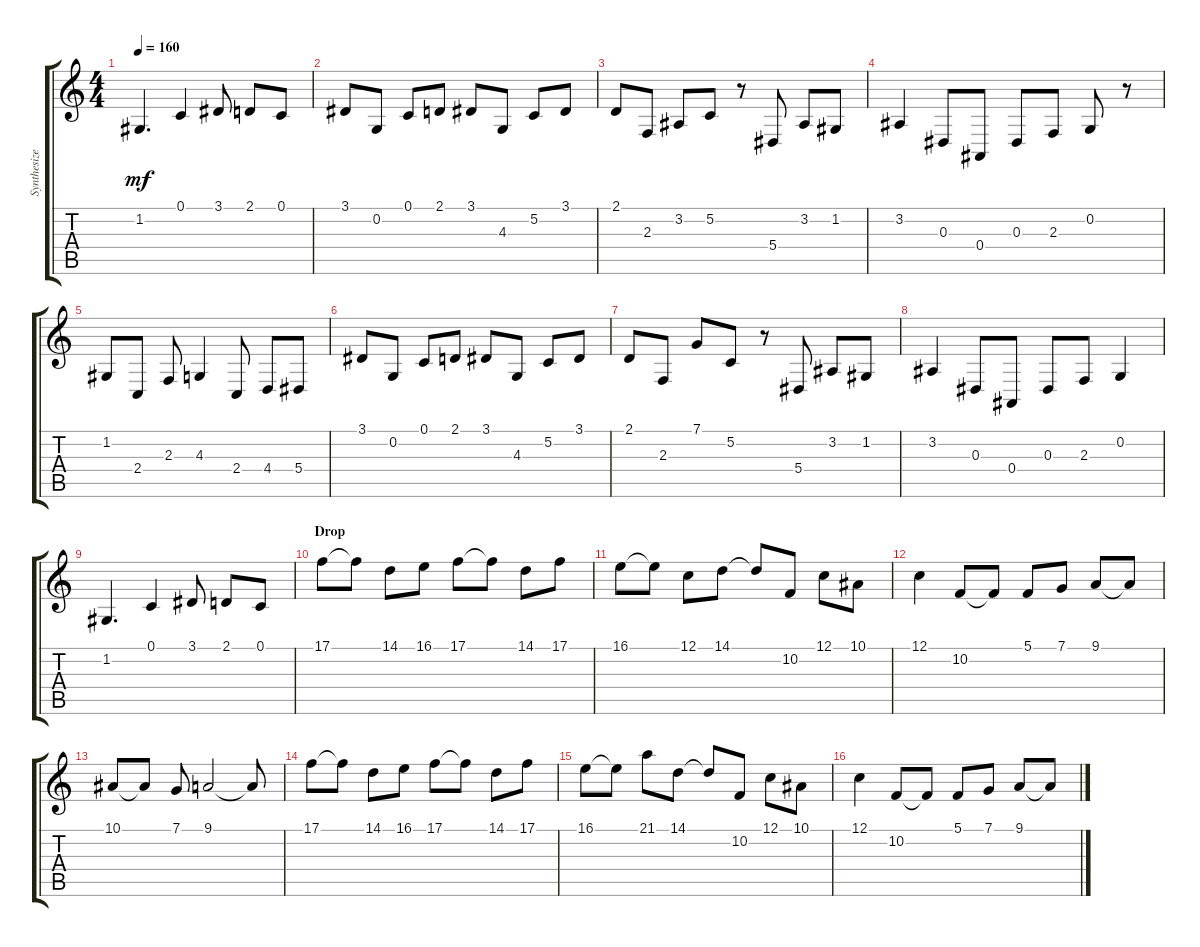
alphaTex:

\track ("Synthesizer" "Synthesize") {instrument pad6metallic}
\staff {score tabs}
\tuning (C4 G3 Eb3 Bb2 F2 C2) {hide}
\ts (4 4)
\tempo 160
\clef g2
\ks c
1.2.4{d dy mf} 0.1.4 3.1.8 2.1.8 0.1.8 |
3.1.8 0.2.8 0.1.8 2.1.8 3.1.8 4.3.8 5.2.8 3.1.8 |
2.1.8 2.3.8 3.2.8 5.2.8 r.8 5.4.8 3.2.8 1.2.8 |
3.2.4 0.3.8 0.4.8 0.3.8 2.3.8 0.2.8 r.8 |
1.2.8 2.4.8 2.3.8 4.3.4 2.4.8 4.4.8 5.4.8 |
3.1.8 0.2.8 0.1.8 2.1.8 3.1.8 4.3.8 5.2.8 3.1.8 |
2.1.8 2.3.8 7.1.8 5.2.8 r.8 5.4.8 3.2.8 1.2.8 |
3.2.4 0.3.8 0.4.8 0.3.8 2.3.8 0.2.4 |
1.2.4{d} 0.1.4 3.1.8 2.1.8 0.1.8 |
\section ("" "Drop")
17.1.8 17.1{t}.8 14.1.8 16.1.8 17.1.8 17.1{t}.8 14.1.8 17.1.8 |
16.1.8 16.1{t}.8 12.1.8 14.1.8 14.1{t}.8 10.2.8 12.1.8 10.1.8 |
12.1.4 10.2.8 10.2{t}.8 5.1.8 7.1.8 9.1.8 9.1{t}.8 |
10.1.8 10.1{t}.8 7.1.8 9.1.2 9.1{t}.8 |
17.1.8 17.1{t}.8 14.1.8 16.1.8 17.1.8 17.1{t}.8 14.1.8 17.1.8 |
16.1.8 16.1{t}.8 21.1.8 14.1.8 14.1{t}.8 10.2.8 12.1.8 10.1.8 |
12.1.4 10.2.8 10.2{t}.8 5.1.8 7.1.8 9.1.8 9.1{t}.8
